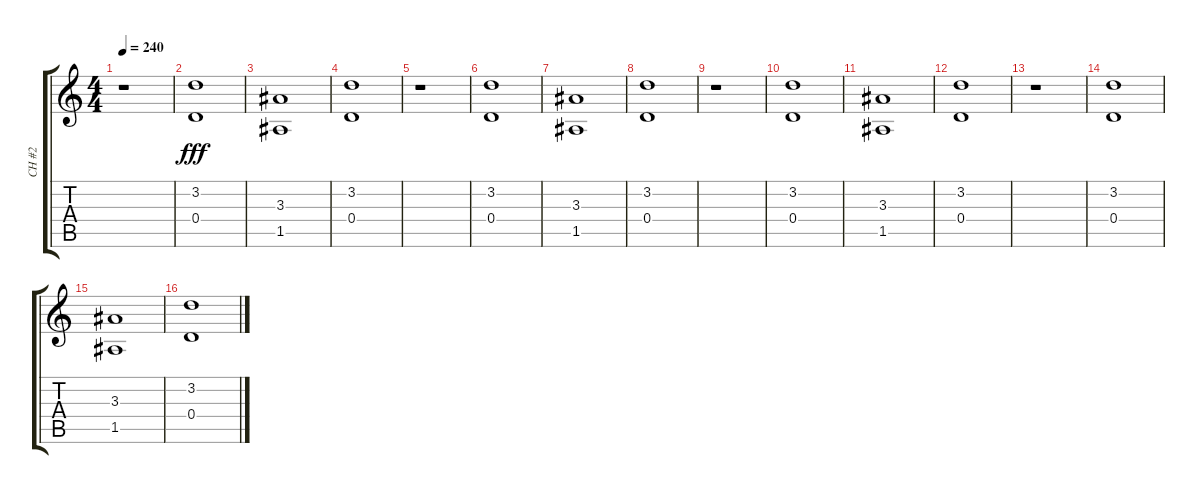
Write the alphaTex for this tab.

\track ("CH #2" "CH #2") {instrument overdrivenguitar}
\staff {score tabs}
\tuning (E4 B3 G3 D3 A2 E2) {hide}
\ts (4 4)
\tempo 240
\clef g2
\ks c
r.1{dy fff} |
(3.2 0.4).1{balance 8} |
(3.3 1.5).1 |
(3.2 0.4).1 |
r.1 |
(3.2 0.4).1{balance 8} |
(3.3 1.5).1 |
(3.2 0.4).1 |
r.1 |
(3.2 0.4).1{balance 8} |
(3.3 1.5).1 |
(3.2 0.4).1 |
r.1 |
(3.2 0.4).1{balance 8} |
(3.3 1.5).1 |
(3.2 0.4).1
